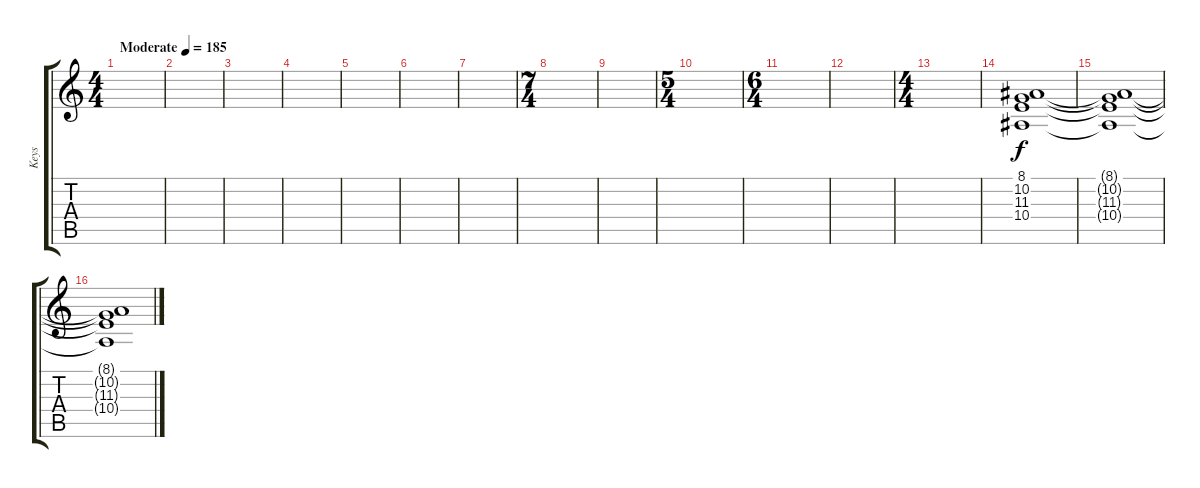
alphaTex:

\track ("Keys" "Keys") {instrument choiraahs}
\staff {score tabs}
\tuning (D4 A3 F3 C3 G2 C2) {hide}
\ts (4 4)
\tempo (185 "Moderate")
\clef g2
\ks c
|
|
|
|
|
|
|
\ts (7 4)
|
|
\ts (5 4)
|
\ts (6 4)
|
|
\ts (4 4)
|
(8.1 10.2 11.3 10.4).1{volume 9} |
(8.1{t} 10.2{t} 11.3{t} 10.4{t}).1 |
(8.1{t} 10.2{t} 11.3{t} 10.4{t}).1
